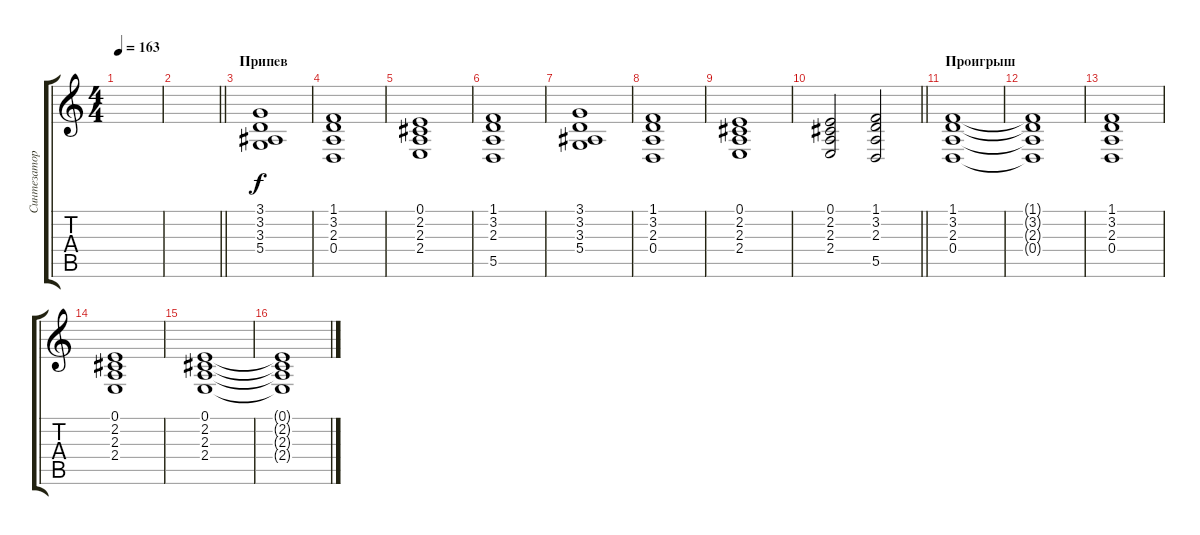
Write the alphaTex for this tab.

\track ("Синтезатор" "Синтезатор") {instrument stringensemble1}
\staff {score tabs}
\tuning (E4 B3 G3 D3 A2 E2) {hide}
\ts (4 4)
\tempo 163
\clef g2
\ks c
|
\barLineRight lightlight
|
\section ("" "Припев")
(3.1 3.2 3.3 5.4).1 |
(1.1 3.2 2.3 0.4).1 |
(0.1 2.2 2.3 2.4).1 |
(1.1 3.2 2.3 5.5).1 |
(3.1 3.2 3.3 5.4).1 |
(1.1 3.2 2.3 0.4).1 |
(0.1 2.2 2.3 2.4).1 |
\barLineRight lightlight
(0.1 2.2 2.3 2.4).2 (1.1 3.2 2.3 5.5).2 |
\section ("" "Проигрыш")
(1.1 3.2 2.3 0.4).1 |
(1.1{t} 3.2{t} 2.3{t} 0.4{t}).1 |
(1.1 3.2 2.3 0.4).1 |
(0.1 2.2 2.3 2.4).1 |
(0.1 2.2 2.3 2.4).1 |
(0.1{t} 2.2{t} 2.3{t} 2.4{t}).1
